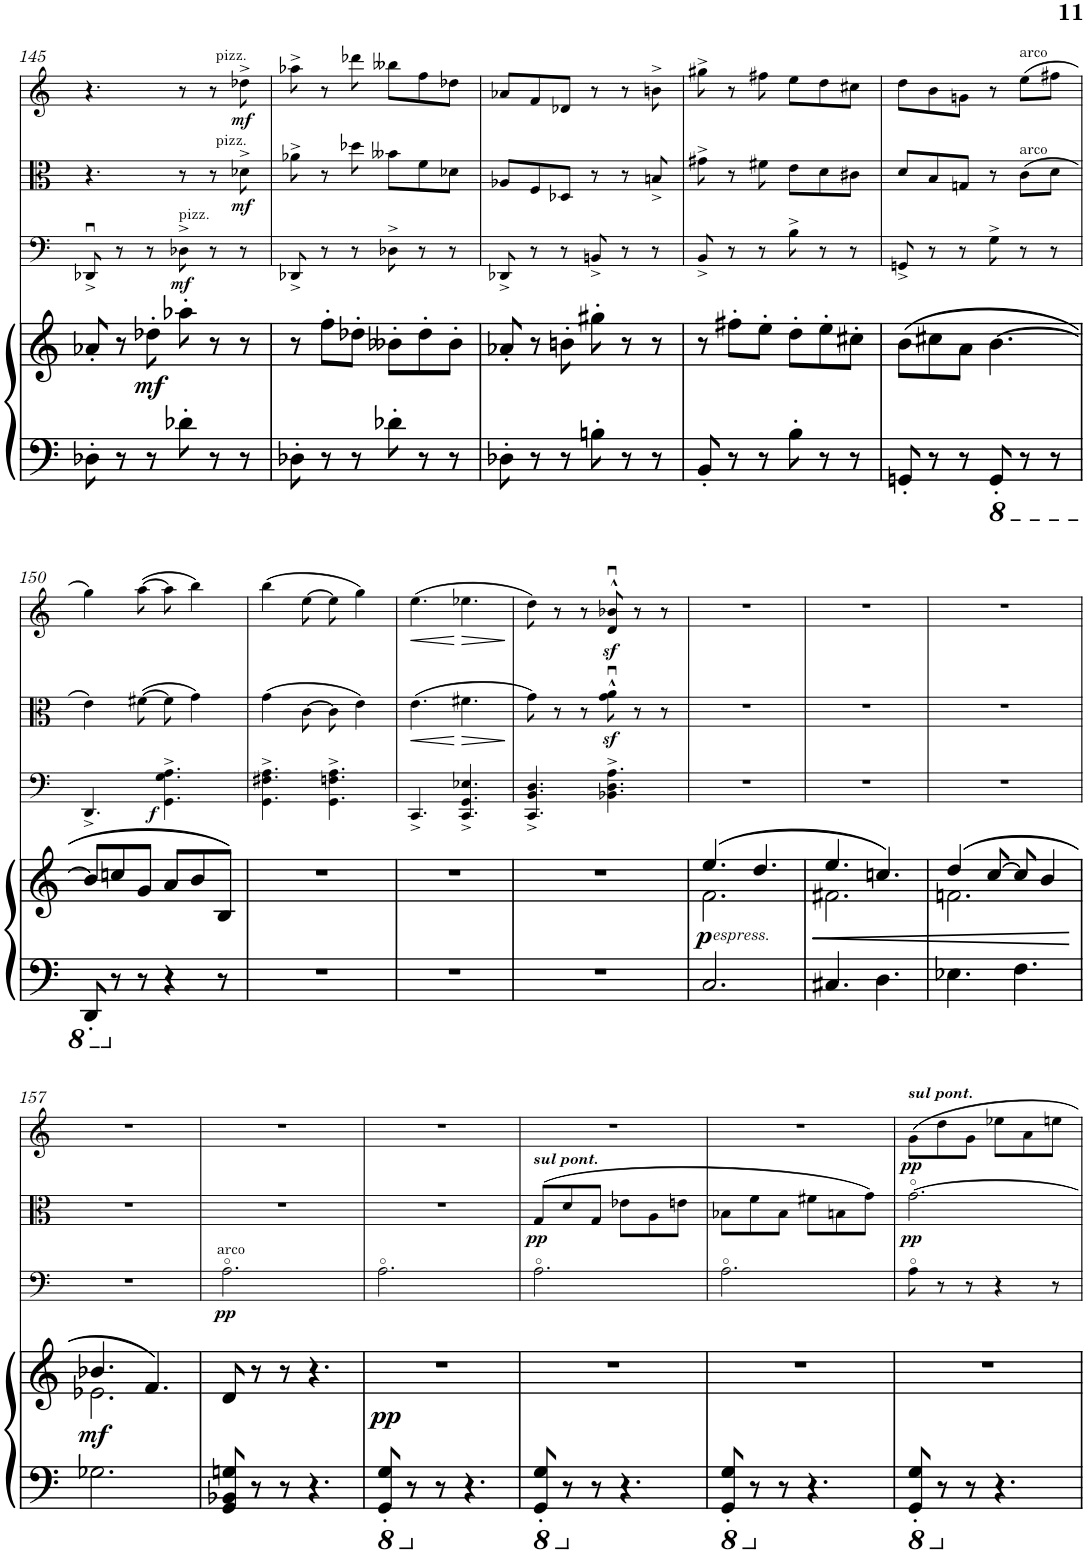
**kern	**kern	**dynam	**kern	**dynam	**kern	**dynam	**kern	**dynam
*part4	*part4	*part4	*part3	*part3	*part2	*part2	*part1	*part1
*staff5	*staff4	*staff4/5	*staff3	*staff3	*staff2	*staff2	*staff1	*staff1
*I"Piano	*	*	*I"Cello	*	*I"Viola	*	*I"Violin	*
*I'Pno	*	*	*	*	*	*	*	*
!!LO:PB:g=z
*clefF4	*clefG2	*	*clefF4	*	*clefC3	*	*clefG2	*
*k[]	*k[]	*	*k[]	*	*k[]	*	*k[]	*
*M6/8	*M6/8	*	*M6/8	*	*M6/8	*	*M6/8	*
=145	=145	=145	=145	=145	=145	=145	=145	=145
8D-X'\	8a-X'/	.	8DD-Xu^/	.	4.r	.	4.r	.
8r	8r	.	8r	.	.	.	.	.
!	!	!LO:DY:b	!	!	!	!	!	!
8r	8dd-X'\	mf	8r	.	.	.	.	.
!	!	!	!LO:TX:a:t=pizz.	!	!	!	!	!
!	!	!	!	!LO:DY:b	!	!	!	!
8d-X'\	8aa-X'\	.	8D-X^\	mf	8r	.	8r	.
8r	8r	.	8r	.	8r	.	8r	.
!	!	!	!	!	!	!	!LO:TX:a:t=pizz.	!
!	!	!	!	!	!LO:TX:a:t=pizz.	!	!	!
!	!	!	!	!	!	!LO:DY:b	!	!LO:DY:b
8r	8r	.	8r	.	8d-X^\	mf	8dd-X^\	mf
=146	=146	=146	=146	=146	=146	=146	=146	=146
8D-X'\	8r	.	8DD-X^/	.	8a-X^\	.	8aa-X^\	.
8r	8ff'\L	.	8r	.	8r	.	8r	.
8r	8dd-X'\J	.	8r	.	8dd-X\	.	8ddd-X\	.
8d-X'\	8b--X'\L	.	8D-X^\	.	8b--X\L	.	8bb--X\L	.
8r	8dd-'\	.	8r	.	8f\	.	8ff\	.
8r	8b--'\J	.	8r	.	8d-X\J	.	8dd-X\J	.
=147	=147	=147	=147	=147	=147	=147	=147	=147
8D-X'\	8a-X'/	.	8DD-X^/	.	8A-X/L	.	8a-X/L	.
8r	8r	.	8r	.	8F/	.	8f/	.
8r	8bn'\	.	8r	.	8D-X/J	.	8d-X/J	.
8Bn'\	8gg#X'\	.	8BBn^/	.	8r	.	8r	.
8r	8r	.	8r	.	8r	.	8r	.
8r	8r	.	8r	.	8Bn^/	.	8bn^\	.
=148	=148	=148	=148	=148	=148	=148	=148	=148
8BB'/	8r	.	8BB^/	.	8g#X^\	.	8gg#X^\	.
8r	8ff#X'\L	.	8r	.	8r	.	8r	.
8r	8ee'\J	.	8r	.	8f#X\	.	8ff#X\	.
8B'\	8dd'\L	.	8B^\	.	8e\L	.	8ee\L	.
8r	8ee'\	.	8r	.	8d\	.	8dd\	.
8r	8cc#X'\J	.	8r	.	8c#X\J	.	8cc#X\J	.
=149	=149	=149	=149	=149	=149	=149	=149	=149
8GGn'/	(8b\L	.	8GGn^/	.	8d/L	.	8dd\L	.
8r	8cc#X\	.	8r	.	8B/	.	8b\	.
8r	8a\J	.	8r	.	8Gn/J	.	8gn\J	.
*8ba	*	*	*	*	*	*	*	*
8GGG'/	[4.b\	.	8G^\	.	8r	.	8r	.
!	!	!	!	!	!	!	!LO:TX:a:t=arco	!
!	!	!	!	!	!LO:TX:a:t=arco	!	!	!
8r	.	.	8r	.	(8c\L	.	(8ee\L	.
8r	.	.	8r	.	8d\J	.	8ff#X\J	.
!!LO:LB:g=z
=150	=150	=150	=150	=150	=150	=150	=150	=150
8DDD'/	8b/L]	.	4.DD^/	.	4e\)	.	4gg\)	.
*X8ba	*	*	*	*	*	*	*	*
8r	8ccn/	.	.	.	.	.	.	.
8r	8g/J	.	.	.	([8f#X\	.	([8aa\	.
!	!	!	!	!LO:DY:b	!	!	!	!
4r	8a/L	.	4.GG\^ 4.G\^ 4.A\^	f	8f#\]	.	8aa\]	.
.	8b/	.	.	.	4g\)	.	4bb\)	.
8r	8B/J)	.	.	.	.	.	.	.
=151	=151	=151	=151	=151	=151	=151	=151	=151
2.r	2.r	.	4.GG\^ 4.F#X\^ 4.A\^	.	(4g\	.	(4bb\	.
.	.	.	.	.	[8c\	.	[8ee\	.
.	.	.	4.GG\^ 4.Fn\^ 4.A\^	.	8c\]	.	8ee\]	.
.	.	.	.	.	4e\)	.	4gg\)	.
=152	=152	=152	=152	=152	=152	=152	=152	=152
!	!	!	!	!	!	!LO:HP:b	!	!LO:HP:b
2.r	2.r	.	4.CC^/	.	(4.e\	<	(4.ee\	<
!	!	!	!	!	!	!LO:HP:n=1:b	!	!LO:HP:n=1:b
.	.	.	4.CC/^ 4.GG/^ 4.E-X/^	.	4.f#X\	[ >	4.ee-X\	[ >
.	.	.	.	.	.	]	.	]
=153	=153	=153	=153	=153	=153	=153	=153	=153
2.r	2.r	.	4.CC/^ 4.BB/^ 4.D/^	.	8g\)	.	8dd\)	.
.	.	.	.	.	8r	.	8r	.
.	.	.	.	.	8r	.	8r	.
.	.	.	4.BB-X\^ 4.D\^ 4.A\^	.	8g\z<'~u^^ 8a\z<'~u^^	.	8d/z<'~u^^ 8b-X/z<'~u^^	.
.	.	.	.	.	8r	.	8r	.
.	.	.	.	.	8r	.	8r	.
=154	=154	=154	=154	=154	=154	=154	=154	=154
*	*^	*	*	*	*	*	*	*
!	!LO:TX:b:i:t=espress.	!	!	!	!	!	!	!	!
!	!	!	!LO:DY:b	!	!	!	!	!	!
2.C/	(4.ee/	2.f\	p	2.r	.	2.r	.	2.r	.
.	4.dd/	.	.	.	.	.	.	.	.
=155	=155	=155	=155	=155	=155	=155	=155	=155	=155
!	!	!	!LO:HP:b	!	!	!	!	!	!
4.C#X/	4.ee/	2.f#X\	<	2.r	.	2.r	.	2.r	.
4.D\	4.ccn/)	.	.	.	.	.	.	.	.
=156	=156	=156	=156	=156	=156	=156	=156	=156	=156
4.E-X\	(4dd/	2.fn\	.	2.r	.	2.r	.	2.r	.
.	[8cc/	.	.	.	.	.	.	.	.
4.F\	8cc/]	.	.	.	.	.	.	.	.
.	4b/	.	.	.	.	.	.	.	.
*	*v	*v	*	*	*	*	*	*	*
.	.	[	.	.	.	.	.	.
!!LO:LB:g=z
=157	=157	=157	=157	=157	=157	=157	=157	=157
*	*^	*	*	*	*	*	*	*
!	!	!	!LO:DY:b	!	!	!	!	!	!
2.G-X\	4.b-X/	2.e-X\	mf	2.r	.	2.r	.	2.r	.
.	4.f/)	.	.	.	.	.	.	.	.
*	*v	*v	*	*	*	*	*	*	*
=158	=158	=158	=158	=158	=158	=158	=158	=158
!	!	!	!LO:TX:a:t=arco	!	!	!	!	!
!	!	!	!	!LO:DY:b	!	!	!	!
8GG/ 8BB-X/ 8Gn/	8d/	.	2.A\	pp	2.r	.	2.r	.
8r	8r	.	.	.	.	.	.	.
8r	8r	.	.	.	.	.	.	.
4.r	4.r	.	.	.	.	.	.	.
=159	=159	=159	=159	=159	=159	=159	=159	=159
*8ba	*	*	*	*	*	*	*	*
!	!	!LO:DY:b	!	!	!	!	!	!
8GGG/' 8GG/'	2.r	pp	2.A\	.	2.r	.	2.r	.
*X8ba	*	*	*	*	*	*	*	*
8r	.	.	.	.	.	.	.	.
8r	.	.	.	.	.	.	.	.
4.r	.	.	.	.	.	.	.	.
=160	=160	=160	=160	=160	=160	=160	=160	=160
*8ba	*	*	*	*	*	*	*	*
!	!	!	!	!	!LO:TX:a:Bi:t=sul pont.	!	!	!
!	!	!	!	!	!	!LO:DY:b	!	!
8GGG/' 8GG/'	2.r	.	2.A\	.	(8G/L	pp	2.r	.
*X8ba	*	*	*	*	*	*	*	*
8r	.	.	.	.	8d/	.	.	.
8r	.	.	.	.	8G/J	.	.	.
4.r	.	.	.	.	8e-X\L	.	.	.
.	.	.	.	.	8A\	.	.	.
.	.	.	.	.	8en\J	.	.	.
=161	=161	=161	=161	=161	=161	=161	=161	=161
*8ba	*	*	*	*	*	*	*	*
8GGG/' 8GG/'	2.r	.	2.A\	.	8B-X\L	.	2.r	.
*X8ba	*	*	*	*	*	*	*	*
8r	.	.	.	.	8f\	.	.	.
8r	.	.	.	.	8B-\J	.	.	.
4.r	.	.	.	.	8f#X\L	.	.	.
.	.	.	.	.	8Bn\	.	.	.
.	.	.	.	.	8g\J)	.	.	.
=162	=162	=162	=162	=162	=162	=162	=162	=162
*8ba	*	*	*	*	*	*	*	*
!	!	!	!	!	!	!	!LO:TX:a:Bi:t=sul pont.	!
!	!	!	!	!	!	!LO:DY:b	!	!LO:DY:b
8GGG/' 8GG/'	2.r	.	8A\	.	[>2.g\	pp	8g\L	pp
*X8ba	*	*	*	*	*	*	*	*
8r	.	.	8r	.	.	.	8dd\	.
8r	.	.	8r	.	.	.	8g\J	.
4.r	.	.	4r	.	.	.	8ee-X\L	.
.	.	.	.	.	.	.	8a\	.
.	.	.	8r	.	.	.	8een\J	.
=	=	=	=	=	=	=	=	=
*-	*-	*-	*-	*-	*-	*-	*-	*-
